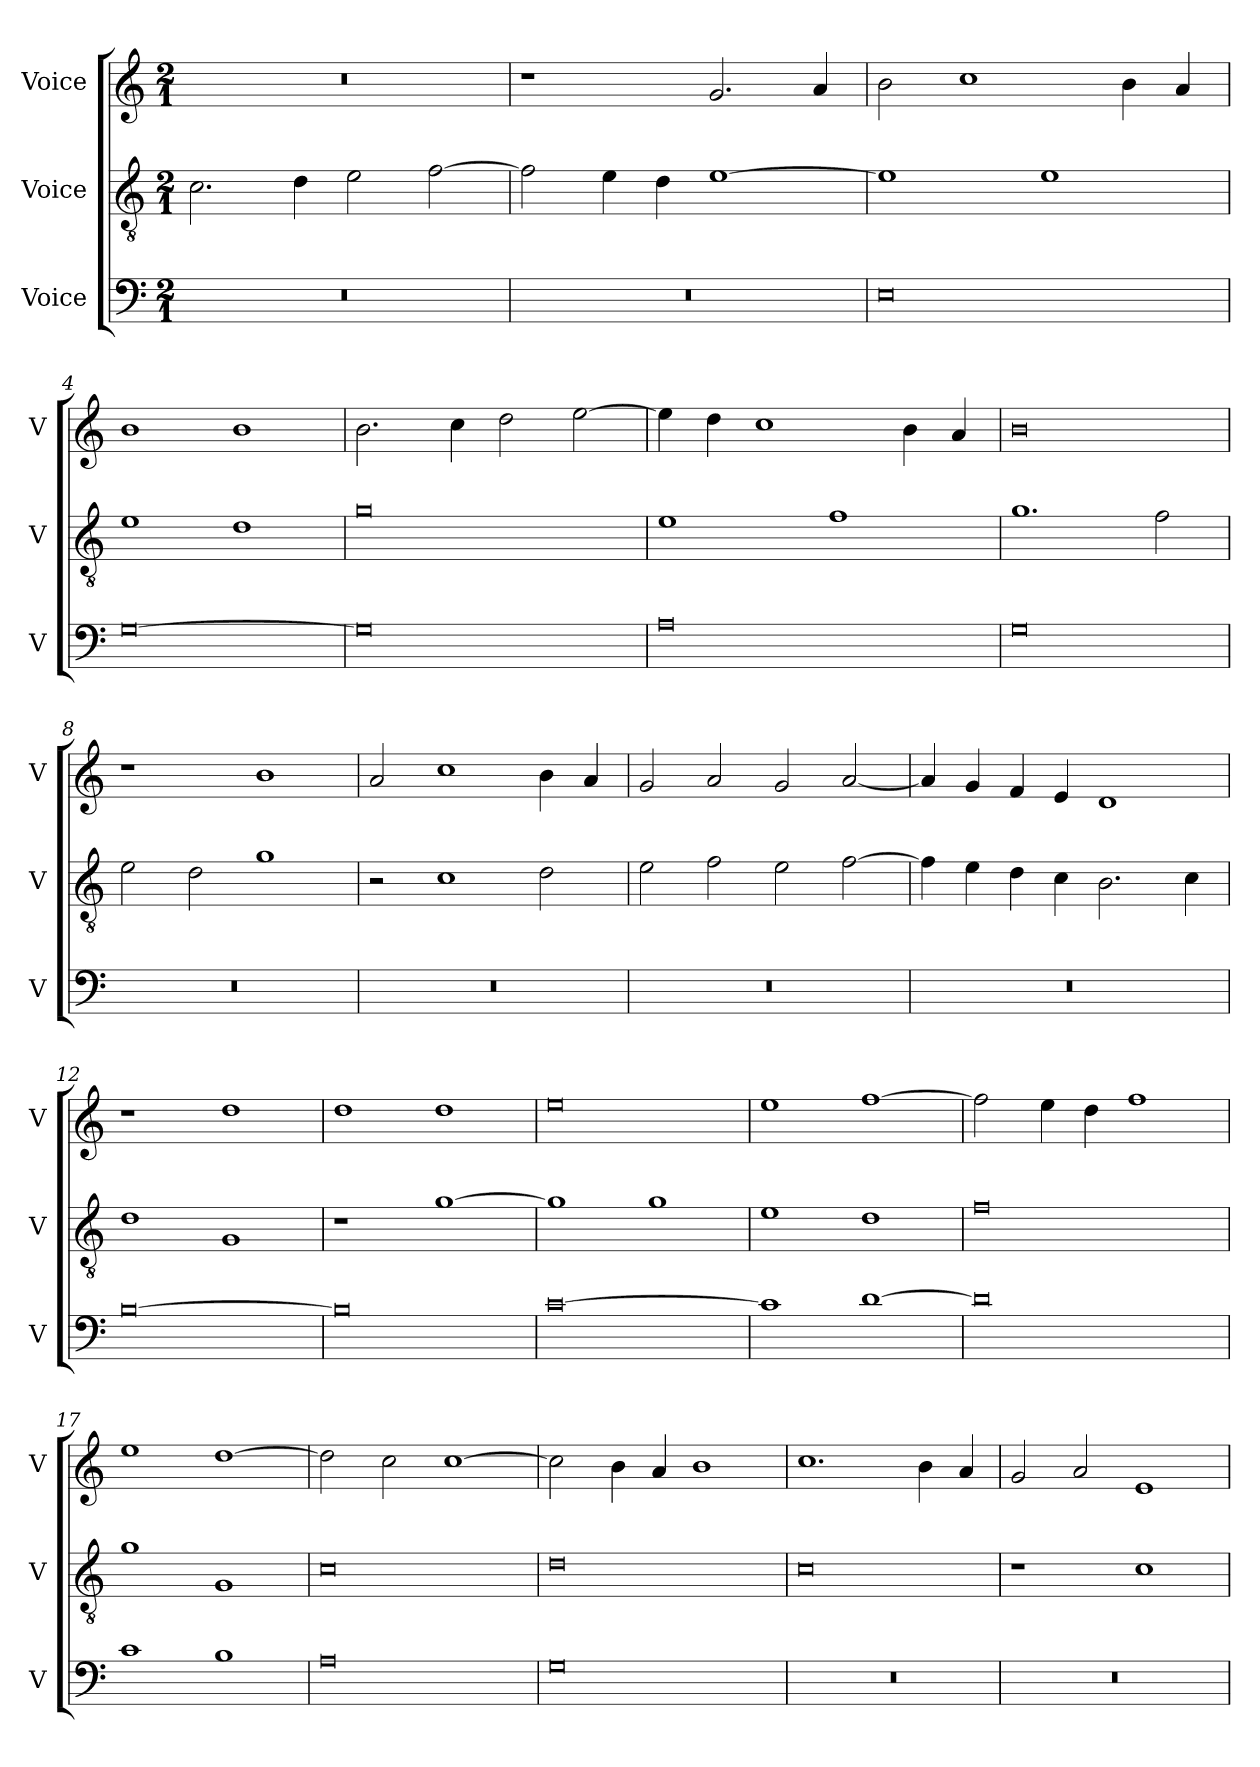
**kern	**kern	**kern
*part3	*part2	*part1
*staff3	*staff2	*staff1
*I"Voice	*I"Voice	*I"Voice
*I'V	*I'V	*I'V
*clefF4	*clefGv2	*clefG2
*k[]	*k[]	*k[]
*M2/1	*M2/1	*M2/1
=1	=1	=1
0r	2.c\	0r
.	4d\	.
.	2e\	.
.	[2f\	.
=2	=2	=2
0r	2f\]	1r
.	4e\	.
.	4d\	.
.	[1e	2.g/
.	.	4a/
=3	=3	=3
0E	1e]	2b\
.	.	1cc
.	1e	.
.	.	4b\
.	.	4a/
=4	=4	=4
[0G	1e	1b
.	1d	1b
!!LO:LB:g=z
=5	=5	=5
0G]	0g	2.b\
.	.	4cc\
.	.	2dd\
.	.	[2ee\
=6	=6	=6
0A	1e	4ee\]
.	.	4dd\
.	.	1cc
.	1f	.
.	.	4b\
.	.	4a/
=7	=7	=7
0G	1.g	0b
.	2f\	.
=8	=8	=8
0r	2e\	1r
.	2d\	.
.	1g	1b
!!LO:LB:g=z
=9	=9	=9
0r	2r	2a/
.	1c	1cc
.	2d\	4b\
.	.	4a/
=10	=10	=10
0r	2e\	2g/
.	2f\	2a/
.	2e\	2g/
.	[2f\	[2a/
=11	=11	=11
0r	4f\]	4a/]
.	4e\	4g/
.	4d\	4f/
.	4c\	4e/
.	2.B\	1d
.	4c\	.
=12	=12	=12
[0B	1d	1r
.	1G	1dd
!!LO:LB:g=z
=13	=13	=13
0B]	1r	1dd
.	[1g	1dd
=14	=14	=14
[0c	1g]	0ee
.	1g	.
=15	=15	=15
1c]	1e	1ee
[1d	1d	[1ff
=16	=16	=16
0d]	0f	2ff\]
.	.	4ee\
.	.	4dd\
.	.	1ff
=17	=17	=17
1c	1g	1ee
1B	1G	[1dd
!!LO:PB:g=z
=18	=18	=18
0A	0c	2dd\]
.	.	2cc\
.	.	[1cc
=19	=19	=19
0G	0d	2cc\]
.	.	4b\
.	.	4a/
.	.	1b
=20	=20	=20
0r	0c	1.cc
.	.	4b\
.	.	4a/
=21	=21	=21
0r	1r	2g/
.	.	2a/
.	1c	1e
=	=	=
*-	*-	*-
